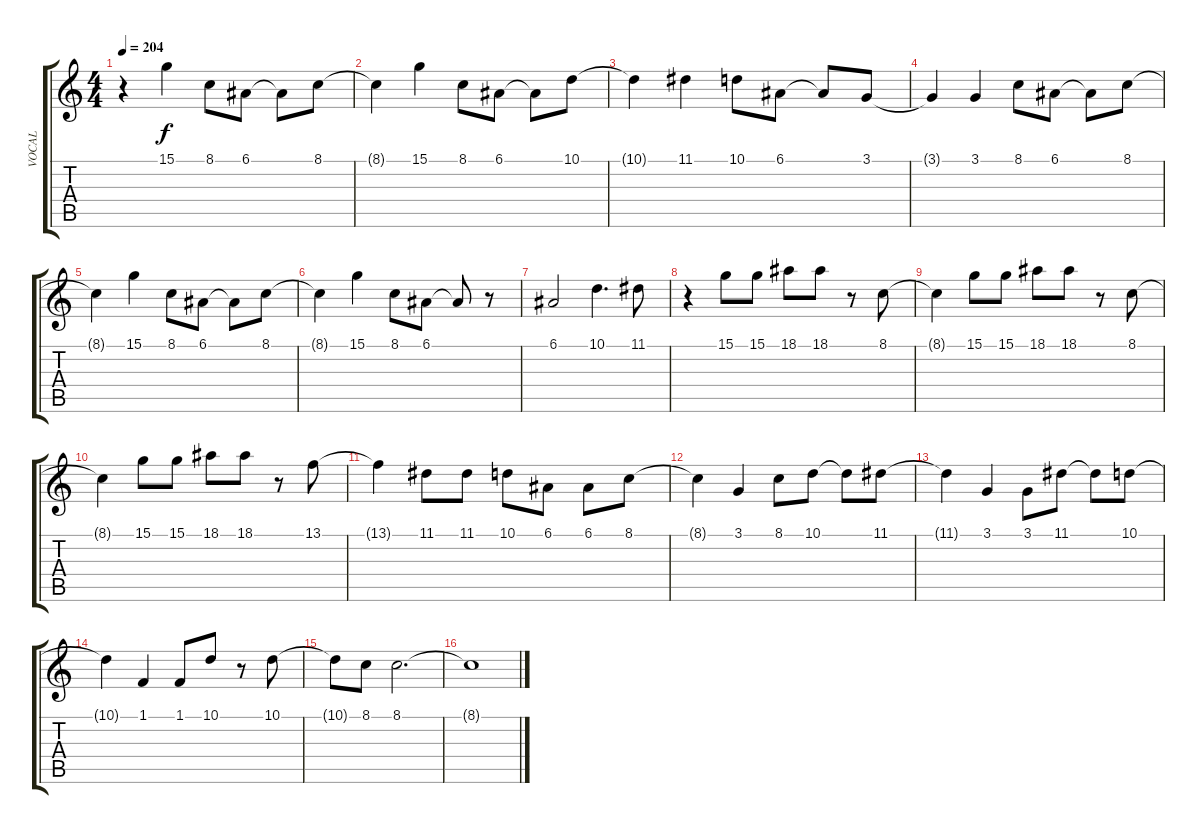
\track ("VOCAL" "VOCAL") {instrument lead6voice}
\staff {score tabs}
\tuning (E4 B3 G3 D3 A2 E2) {hide}
\ts (4 4)
\tempo 204
\clef g2
\ks c
r.4{dy f} 15.1.4 8.1.8 6.1.8 6.1{t}.8 8.1.8 |
8.1{t}.4 15.1.4 8.1.8 6.1.8 6.1{t}.8 10.1.8 |
10.1{t}.4 11.1.4 10.1.8 6.1.8 6.1{t}.8 3.1.8 |
3.1{t}.4 3.1.4 8.1.8 6.1.8 6.1{t}.8 8.1.8 |
8.1{t}.4 15.1.4 8.1.8 6.1.8 6.1{t}.8 8.1.8 |
8.1{t}.4 15.1.4 8.1.8 6.1.8 6.1{t}.8 r.8 |
6.1.2 10.1.4{d} 11.1.8 |
r.4 15.1.8 15.1.8 18.1.8 18.1.8 r.8 8.1.8 |
8.1{t}.4 15.1.8 15.1.8 18.1.8 18.1.8 r.8 8.1.8 |
8.1{t}.4 15.1.8 15.1.8 18.1.8 18.1.8 r.8 13.1.8 |
13.1{t}.4 11.1.8 11.1.8 10.1.8 6.1.8 6.1.8 8.1.8 |
8.1{t}.4 3.1.4 8.1.8 10.1.8 10.1{t}.8 11.1.8 |
11.1{t}.4 3.1.4 3.1.8 11.1.8 11.1{t}.8 10.1.8 |
10.1{t}.4 1.1.4 1.1.8 10.1.8 r.8 10.1.8 |
10.1{t}.8 8.1.8 8.1.2{d} |
8.1{t}.1
